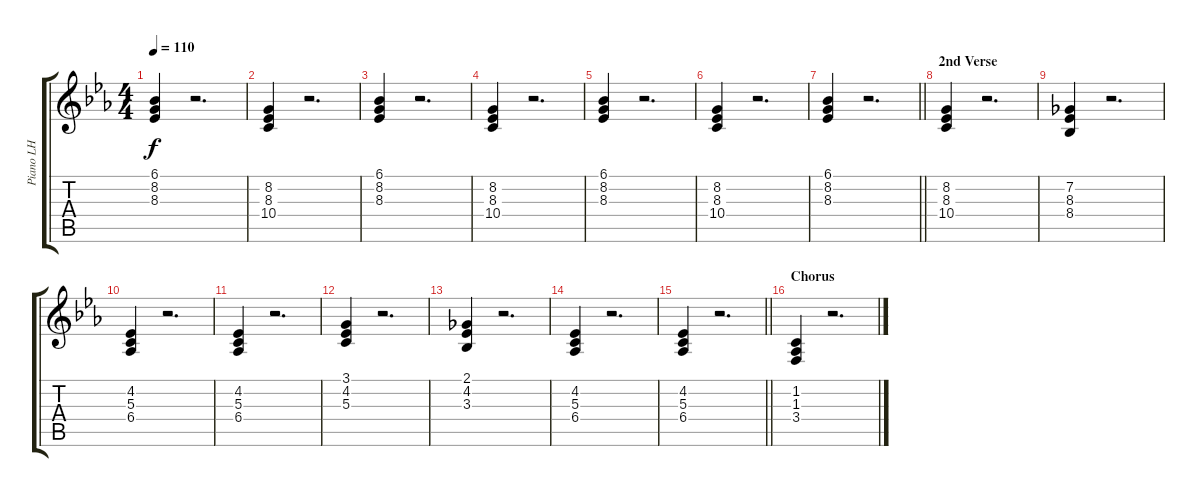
\track ("Piano LH" "Piano LH") {instrument acousticgrandpiano}
\staff {score tabs}
\tuning (E4 B3 G3 D3 A2 E2) {hide}
\ts (4 4)
\tempo 110
\clef g2
\ks eb
(6.1 8.2 8.3).4{dy f} r.2{d} |
(8.2 8.3 10.4).4 r.2{d} |
(6.1 8.2 8.3).4 r.2{d} |
(8.2 8.3 10.4).4 r.2{d} |
(6.1 8.2 8.3).4 r.2{d} |
(8.2 8.3 10.4).4 r.2{d} |
\barLineRight lightlight
(6.1 8.2 8.3).4 r.2{d} |
\section ("" "2nd Verse")
(8.2 8.3 10.4).4 r.2{d} |
(7.2 8.3 8.4).4 r.2{d} |
(4.2 5.3 6.4).4 r.2{d} |
(4.2 5.3 6.4).4 r.2{d} |
(3.1 4.2 5.3).4 r.2{d} |
(2.1 4.2 3.3).4 r.2{d} |
(4.2 5.3 6.4).4 r.2{d} |
\barLineRight lightlight
(4.2 5.3 6.4).4 r.2{d} |
\section ("" "Chorus")
(1.2 1.3 3.4).4 r.2{d}
